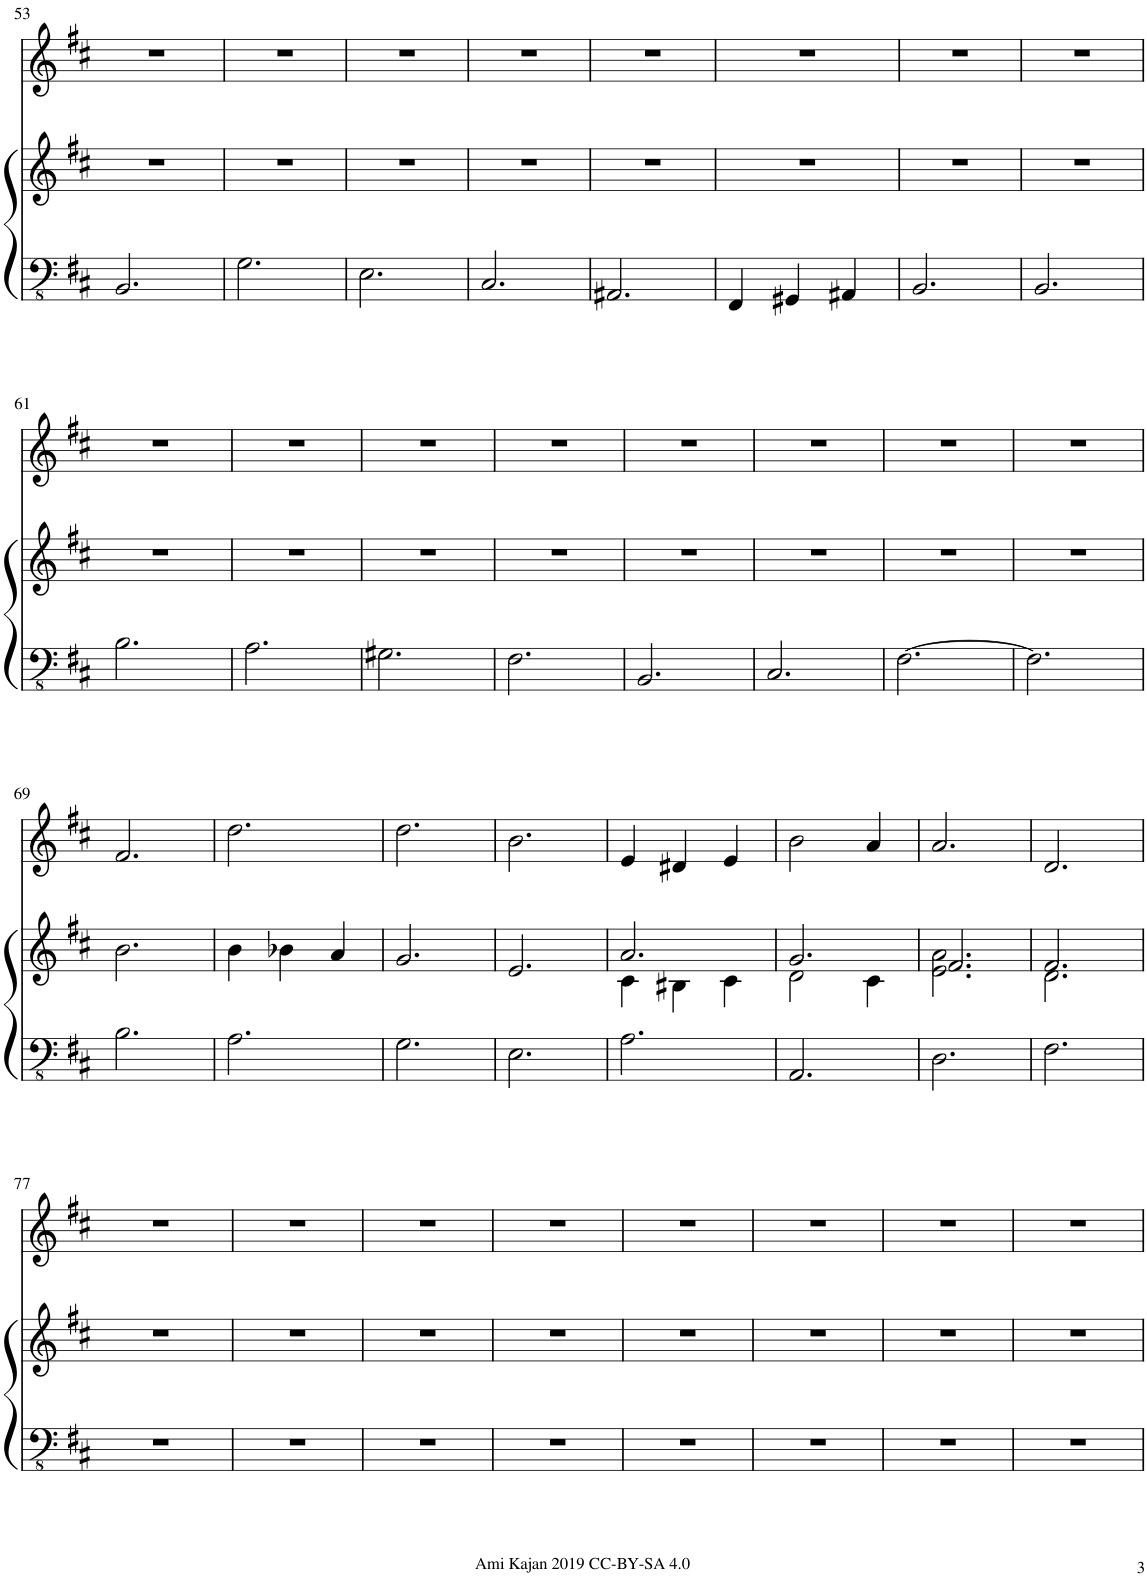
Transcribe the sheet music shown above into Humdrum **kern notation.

**kern	**kern	**kern
*part3	*part2	*part1
*staff3	*staff2	*staff1
*I"Acoustic Bass	*I"Piano	*I"Violin
*I'Ac b	*I'Pno	*I'Vln
!!LO:PB:g=z
*clefFv4	*clefG2	*clefG2
*k[f#c#]	*k[f#c#]	*k[f#c#]
*M3/4	*M3/4	*M3/4
=53	=53	=53
2.BBB/	2.r	2.r
=54	=54	=54
2.GG\	2.r	2.r
=55	=55	=55
2.EE\	2.r	2.r
=56	=56	=56
2.CC#/	2.r	2.r
=57	=57	=57
2.AAA#X/	2.r	2.r
=58	=58	=58
4FFF#/	2.r	2.r
4GGG#X/	.	.
4AAA#X/	.	.
=59	=59	=59
2.BBB/	2.r	2.r
=60	=60	=60
2.BBB/	2.r	2.r
!!LO:LB:g=z
=61	=61	=61
2.BB\	2.r	2.r
=62	=62	=62
2.AA\	2.r	2.r
=63	=63	=63
2.GG#X\	2.r	2.r
=64	=64	=64
2.FF#\	2.r	2.r
=65	=65	=65
2.BBB/	2.r	2.r
=66	=66	=66
2.CC#/	2.r	2.r
=67	=67	=67
[2.FF#\	2.r	2.r
=68	=68	=68
2.FF#\]	2.r	2.r
!!LO:LB:g=z
=69	=69	=69
2.BB\	2.b\	2.f#/
=70	=70	=70
2.AA\	4b\	2.dd\
.	4b-X\	.
.	4a/	.
=71	=71	=71
2.GG\	2.g/	2.dd\
=72	=72	=72
2.EE\	2.e/	2.b\
=73	=73	=73
*	*^	*
2.AA\	2.a/	4c#\	4e/
.	.	4B#X\	4d#X/
.	.	4c#\	4e/
=74	=74	=74	=74
2.AAA/	2.g/	2d\	2b\
.	.	4c#\	4a/
=75	=75	=75	=75
2.DD\	2.f#/	2.e\ 2.a\	2.a/
=76	=76	=76	=76
2.FF#\	2.f#/	2.d\	2.d/
*	*v	*v	*
!!LO:LB:g=z
=77	=77	=77
2.r	2.r	2.r
=78	=78	=78
2.r	2.r	2.r
=79	=79	=79
2.r	2.r	2.r
=80	=80	=80
2.r	2.r	2.r
=81	=81	=81
2.r	2.r	2.r
=82	=82	=82
2.r	2.r	2.r
=83	=83	=83
2.r	2.r	2.r
=84	=84	=84
2.r	2.r	2.r
=	=	=
*-	*-	*-
